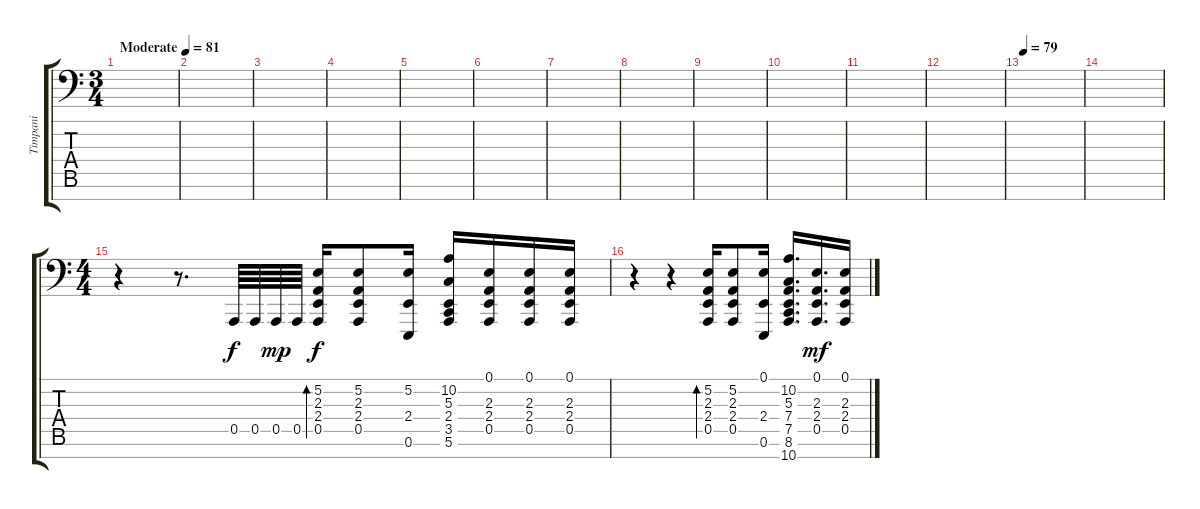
\track ("Timpani" "Timpani") {instrument taikodrum}
\staff {score tabs}
\tuning (E3 B2 G2 D2 A1 E1 B0) {hide}
\ts (3 4)
\tempo (81 "Moderate")
\clef f4
\ks c
|
|
|
|
|
|
|
|
|
|
|
|
\tempo 79
|
|
\ts (4 4)
r.4 r.8{d} 0.5.64 0.5.64 0.5.64{dy mp} 0.5.64 (5.2 2.3 2.4 0.5).16{bd 60 dy f} (5.2 2.3 2.4 0.5).8 (5.2 2.4 0.6).16 (10.2 5.3 2.4 3.5 5.6).16 (0.1 2.3 2.4 0.5).16 (0.1 2.3 2.4 0.5).16 (0.1 2.3 2.4 0.5).16 |
r.4 r.4 (5.2 2.3 2.4 0.5).16{bd 60} (5.2 2.3 2.4 0.5).8 (0.1 2.4 0.6).16 (10.2 5.3 7.4 7.5 8.6 10.7).16{d} (0.1 2.3 2.4 0.5).16{d dy mf} (0.1 2.3 2.4 0.5).16
